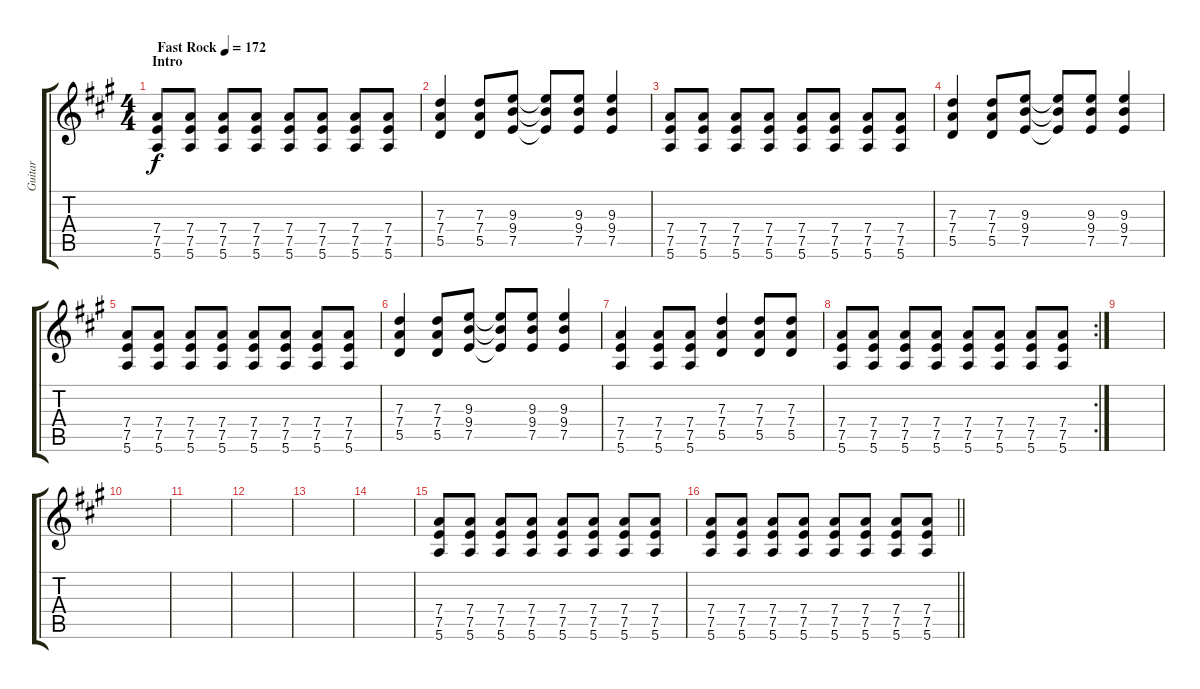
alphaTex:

\track ("Guitar" "Guitar") {instrument distortionguitar}
\staff {score tabs}
\tuning (E4 B3 G3 D3 A2 E2) {hide}
\ts (4 4)
\section ("" "Intro")
\tempo (172 "Fast Rock")
\clef g2
\ks a
(7.4 7.5 5.6).8{dy f instrument distortionguitar} (7.4 7.5 5.6).8 (7.4 7.5 5.6).8 (7.4 7.5 5.6).8 (7.4 7.5 5.6).8 (7.4 7.5 5.6).8 (7.4 7.5 5.6).8 (7.4 7.5 5.6).8 |
(7.3 7.4 5.5).4 (7.3 7.4 5.5).8 (9.3 9.4 7.5).8 (9.3{t} 9.4{t} 7.5{t}).8 (9.3 9.4 7.5).8 (9.3 9.4 7.5).4 |
(7.4 7.5 5.6).8 (7.4 7.5 5.6).8 (7.4 7.5 5.6).8 (7.4 7.5 5.6).8 (7.4 7.5 5.6).8 (7.4 7.5 5.6).8 (7.4 7.5 5.6).8 (7.4 7.5 5.6).8 |
(7.3 7.4 5.5).4 (7.3 7.4 5.5).8 (9.3 9.4 7.5).8 (9.3{t} 9.4{t} 7.5{t}).8 (9.3 9.4 7.5).8 (9.3 9.4 7.5).4 |
(7.4 7.5 5.6).8 (7.4 7.5 5.6).8 (7.4 7.5 5.6).8 (7.4 7.5 5.6).8 (7.4 7.5 5.6).8 (7.4 7.5 5.6).8 (7.4 7.5 5.6).8 (7.4 7.5 5.6).8 |
(7.3 7.4 5.5).4 (7.3 7.4 5.5).8 (9.3 9.4 7.5).8 (9.3{t} 9.4{t} 7.5{t}).8 (9.3 9.4 7.5).8 (9.3 9.4 7.5).4 |
(7.4 7.5 5.6).4 (7.4 7.5 5.6).8 (7.4 7.5 5.6).8 (7.3 7.4 5.5).4 (7.3 7.4 5.5).8 (7.3 7.4 5.5).8 |
\rc 2
(7.4 7.5 5.6).8 (7.4 7.5 5.6).8 (7.4 7.5 5.6).8 (7.4 7.5 5.6).8 (7.4 7.5 5.6).8 (7.4 7.5 5.6).8 (7.4 7.5 5.6).8 (7.4 7.5 5.6).8 |
|
|
|
|
|
|
(7.4 7.5 5.6).8 (7.4 7.5 5.6).8 (7.4 7.5 5.6).8 (7.4 7.5 5.6).8 (7.4 7.5 5.6).8 (7.4 7.5 5.6).8 (7.4 7.5 5.6).8 (7.4 7.5 5.6).8 |
\barLineRight lightlight
(7.4 7.5 5.6).8 (7.4 7.5 5.6).8 (7.4 7.5 5.6).8 (7.4 7.5 5.6).8 (7.4 7.5 5.6).8 (7.4 7.5 5.6).8 (7.4 7.5 5.6).8 (7.4 7.5 5.6).8
